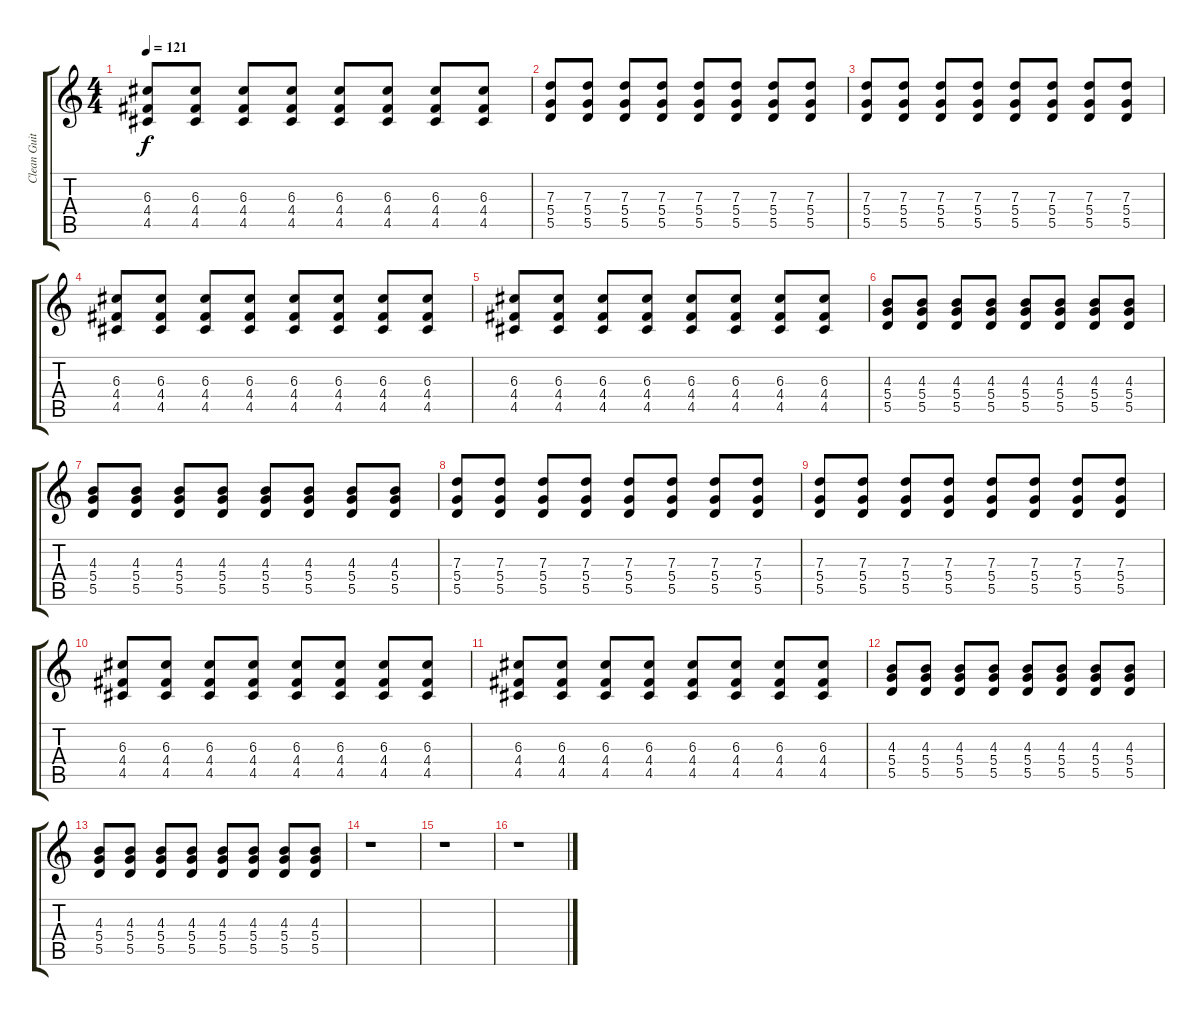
\track ("Clean Guitar" "Clean Guit") {instrument acousticguitarnylon}
\staff {score tabs}
\tuning (E4 B3 G3 D3 A2 D2) {hide}
\ts (4 4)
\tempo 121
\clef g2
\ks c
(6.3 4.4 4.5).8{dy f} (6.3 4.4 4.5).8 (6.3 4.4 4.5).8 (6.3 4.4 4.5).8 (6.3 4.4 4.5).8 (6.3 4.4 4.5).8 (6.3 4.4 4.5).8 (6.3 4.4 4.5).8 |
(7.3 5.4 5.5).8 (7.3 5.4 5.5).8 (7.3 5.4 5.5).8 (7.3 5.4 5.5).8 (7.3 5.4 5.5).8 (7.3 5.4 5.5).8 (7.3 5.4 5.5).8 (7.3 5.4 5.5).8 |
(7.3 5.4 5.5).8 (7.3 5.4 5.5).8 (7.3 5.4 5.5).8 (7.3 5.4 5.5).8 (7.3 5.4 5.5).8 (7.3 5.4 5.5).8 (7.3 5.4 5.5).8 (7.3 5.4 5.5).8 |
(6.3 4.4 4.5).8 (6.3 4.4 4.5).8 (6.3 4.4 4.5).8 (6.3 4.4 4.5).8 (6.3 4.4 4.5).8 (6.3 4.4 4.5).8 (6.3 4.4 4.5).8 (6.3 4.4 4.5).8 |
(6.3 4.4 4.5).8 (6.3 4.4 4.5).8 (6.3 4.4 4.5).8 (6.3 4.4 4.5).8 (6.3 4.4 4.5).8 (6.3 4.4 4.5).8 (6.3 4.4 4.5).8 (6.3 4.4 4.5).8 |
(4.3 5.4 5.5).8 (4.3 5.4 5.5).8 (4.3 5.4 5.5).8 (4.3 5.4 5.5).8 (4.3 5.4 5.5).8 (4.3 5.4 5.5).8 (4.3 5.4 5.5).8 (4.3 5.4 5.5).8 |
(4.3 5.4 5.5).8 (4.3 5.4 5.5).8 (4.3 5.4 5.5).8 (4.3 5.4 5.5).8 (4.3 5.4 5.5).8 (4.3 5.4 5.5).8 (4.3 5.4 5.5).8 (4.3 5.4 5.5).8 |
(7.3 5.4 5.5).8 (7.3 5.4 5.5).8 (7.3 5.4 5.5).8 (7.3 5.4 5.5).8 (7.3 5.4 5.5).8 (7.3 5.4 5.5).8 (7.3 5.4 5.5).8 (7.3 5.4 5.5).8 |
(7.3 5.4 5.5).8 (7.3 5.4 5.5).8 (7.3 5.4 5.5).8 (7.3 5.4 5.5).8 (7.3 5.4 5.5).8 (7.3 5.4 5.5).8 (7.3 5.4 5.5).8 (7.3 5.4 5.5).8 |
(6.3 4.4 4.5).8 (6.3 4.4 4.5).8 (6.3 4.4 4.5).8 (6.3 4.4 4.5).8 (6.3 4.4 4.5).8 (6.3 4.4 4.5).8 (6.3 4.4 4.5).8 (6.3 4.4 4.5).8 |
(6.3 4.4 4.5).8 (6.3 4.4 4.5).8 (6.3 4.4 4.5).8 (6.3 4.4 4.5).8 (6.3 4.4 4.5).8 (6.3 4.4 4.5).8 (6.3 4.4 4.5).8 (6.3 4.4 4.5).8 |
(4.3 5.4 5.5).8 (4.3 5.4 5.5).8 (4.3 5.4 5.5).8 (4.3 5.4 5.5).8 (4.3 5.4 5.5).8 (4.3 5.4 5.5).8 (4.3 5.4 5.5).8 (4.3 5.4 5.5).8 |
(4.3 5.4 5.5).8 (4.3 5.4 5.5).8 (4.3 5.4 5.5).8 (4.3 5.4 5.5).8 (4.3 5.4 5.5).8 (4.3 5.4 5.5).8 (4.3 5.4 5.5).8 (4.3 5.4 5.5).8 |
r.1 |
r.1 |
r.1
